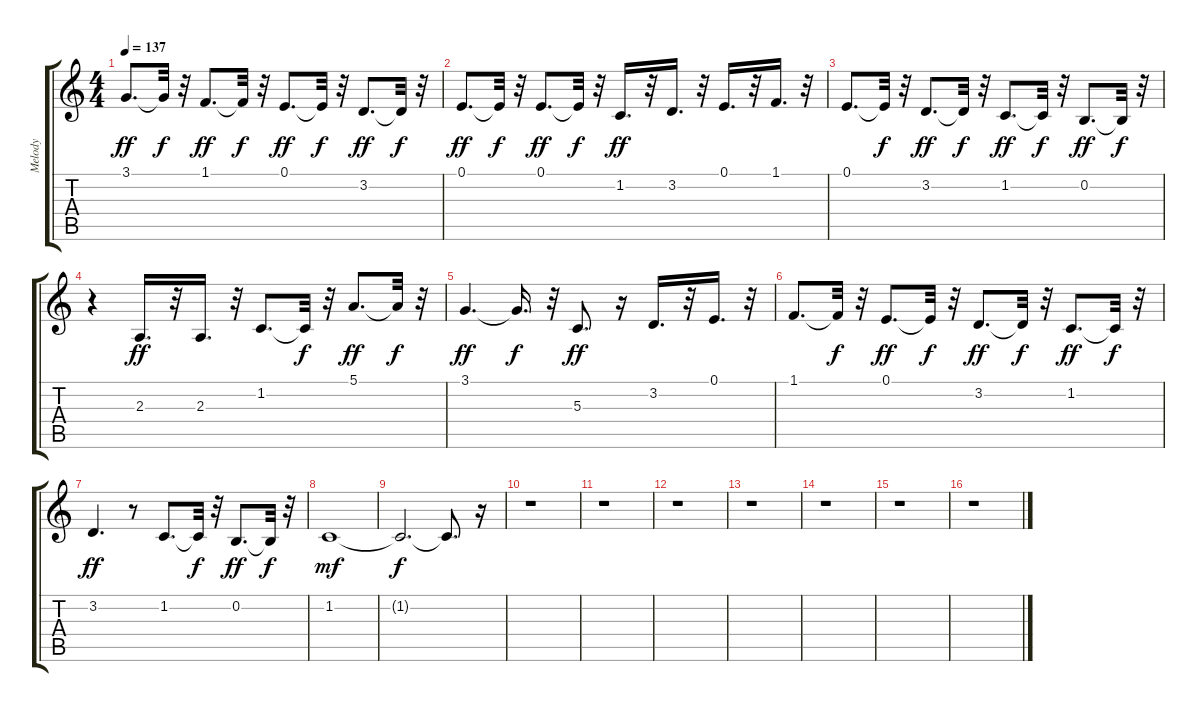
\track ("Melody" "Melody") {mute instrument altosax}
\staff {score tabs}
\tuning (E4 B3 G3 D3 A2 E2) {hide}
\ts (4 4)
\tempo 137
\clef g2
\ks c
3.1.8{d dy ff} 3.1{t}.32{dy f} r.32 1.1.8{d dy ff} 1.1{t}.32{dy f} r.32 0.1.8{d dy ff} 0.1{t}.32{dy f} r.32 3.2.8{d dy ff} 3.2{t}.32{dy f} r.32 |
0.1.8{d dy ff} 0.1{t}.32{dy f} r.32 0.1.8{d dy ff} 0.1{t}.32{dy f} r.32 1.2.16{d dy ff} r.32 3.2.16{d} r.32 0.1.16{d} r.32 1.1.16{d} r.32 |
0.1.8{d} 0.1{t}.32{dy f} r.32 3.2.8{d dy ff} 3.2{t}.32{dy f} r.32 1.2.8{d dy ff} 1.2{t}.32{dy f} r.32 0.2.8{d dy ff} 0.2{t}.32{dy f} r.32 |
r.4 2.3.16{d dy ff} r.32 2.3.16{d} r.32 1.2.8{d} 1.2{t}.32{dy f} r.32 5.1.8{d dy ff} 5.1{t}.32{dy f} r.32 |
3.1.4{d dy ff} 3.1{t}.16{d dy f} r.32 5.3.8{d dy ff} r.16 3.2.16{d} r.32 0.1.16{d} r.32 |
1.1.8{d} 1.1{t}.32{dy f} r.32 0.1.8{d dy ff} 0.1{t}.32{dy f} r.32 3.2.8{d dy ff} 3.2{t}.32{dy f} r.32 1.2.8{d dy ff} 1.2{t}.32{dy f} r.32 |
3.2.4{d dy ff} r.8 1.2.8{d} 1.2{t}.32{dy f} r.32 0.2.8{d dy ff} 0.2{t}.32{dy f} r.32 |
1.2.1{dy mf} |
1.2{t}.2{d dy f} 1.2{t}.8{d} r.16 |
r.1 |
r.1 |
r.1 |
r.1 |
r.1 |
r.1 |
r.1
